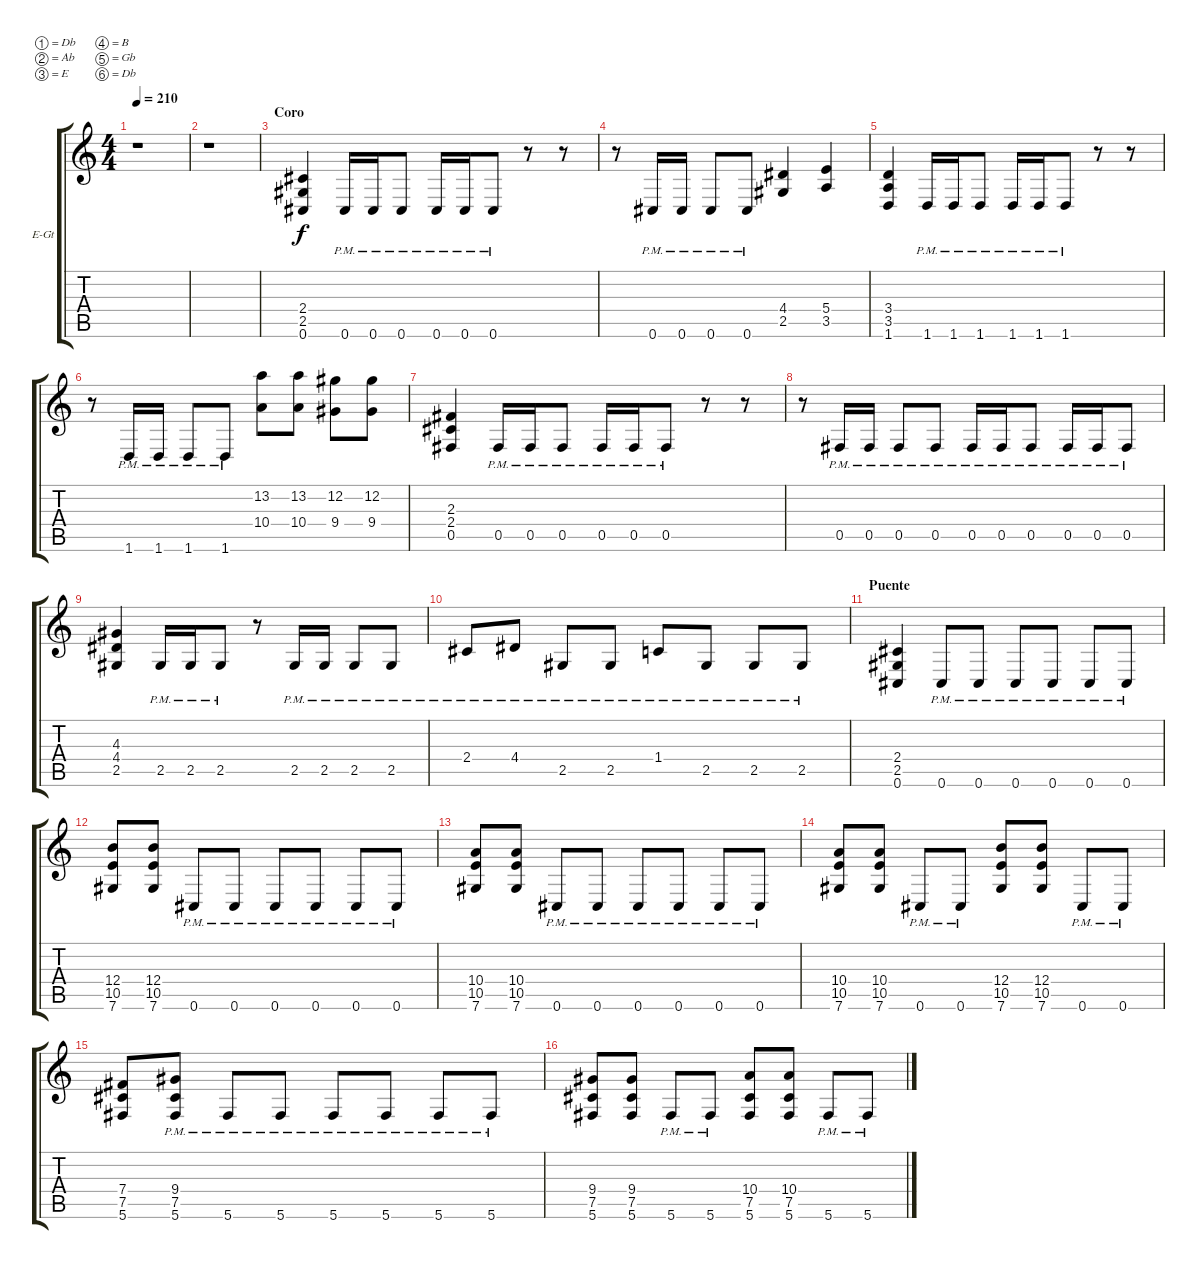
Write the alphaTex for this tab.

\bracketExtendMode groupsimilarinstruments
\firstSystemTrackNameOrientation horizontal
\otherSystemsTrackNameOrientation horizontal
\track ("Rithym 1" "E-Gt") {instrument distortionguitar}
\staff {score tabs}
\tuning (Db4 Ab3 E3 B2 Gb2 Db2)
\ts (4 4)
\tempo 210
\clef g2
\ks c
r.1{dy f} |
r.1 |
\section ("" "Coro")
(2.4 2.5 0.6).4 0.6{pm}.16 0.6{pm}.16 0.6{pm}.8 0.6{pm}.16 0.6{pm}.16 0.6{pm}.8 r.8 r.8 |
r.8 0.6{pm}.16 0.6{pm}.16 0.6{pm}.8 0.6{pm}.8 (4.4 2.5).4 (5.4 3.5).4 |
(3.4 3.5 1.6).4 1.6{pm}.16 1.6{pm}.16 1.6{pm}.8 1.6{pm}.16 1.6{pm}.16 1.6{pm}.8 r.8 r.8 |
r.8 1.6{pm}.16 1.6{pm}.16 1.6{pm}.8 1.6{pm}.8 (13.2 10.4).8 (13.2 10.4).8 (12.2 9.4).8 (12.2 9.4).8 |
(2.3 2.4 0.5).4 0.5{pm}.16 0.5{pm}.16 0.5{pm}.8 0.5{pm}.16 0.5{pm}.16 0.5{pm}.8 r.8 r.8 |
r.8 0.5{pm}.16 0.5{pm}.16 0.5{pm}.8 0.5{pm}.8 0.5{pm}.16 0.5{pm}.16 0.5{pm}.8 0.5{pm}.16 0.5{pm}.16 0.5{pm}.8 |
(4.3 4.4 2.5).4 2.5{pm}.16 2.5{pm}.16 2.5{pm}.8 r.8 2.5{pm}.16 2.5{pm}.16 2.5{pm}.8 2.5{pm}.8 |
2.4{pm}.8 4.4{pm}.8 2.5{pm}.8 2.5{pm}.8 1.4{pm}.8 2.5{pm}.8 2.5{pm}.8 2.5{pm}.8 |
\section ("" "Puente")
(2.4 2.5 0.6).4 0.6{pm}.8 0.6{pm}.8 0.6{pm}.8 0.6{pm}.8 0.6{pm}.8 0.6{pm}.8 |
(12.4 10.5 7.6).8 (12.4 10.5 7.6).8 0.6{pm}.8 0.6{pm}.8 0.6{pm}.8 0.6{pm}.8 0.6{pm}.8 0.6{pm}.8 |
(10.4 10.5 7.6).8 (10.4 10.5 7.6).8 0.6{pm}.8 0.6{pm}.8 0.6{pm}.8 0.6{pm}.8 0.6{pm}.8 0.6{pm}.8 |
(10.4 10.5 7.6).8 (10.4 10.5 7.6).8 0.6{pm}.8 0.6{pm}.8 (12.4 10.5 7.6).8 (12.4 10.5 7.6).8 0.6{pm}.8 0.6{pm}.8 |
(7.4 7.5 5.6).8 (9.4 7.5 5.6{pm}).8 5.6{pm}.8 5.6{pm}.8 5.6{pm}.8 5.6{pm}.8 5.6{pm}.8 5.6{pm}.8 |
(9.4 7.5 5.6).8 (9.4 7.5 5.6).8 5.6{pm}.8 5.6{pm}.8 (10.4 7.5 5.6).8 (10.4 7.5 5.6).8 5.6{pm}.8 5.6{pm}.8
